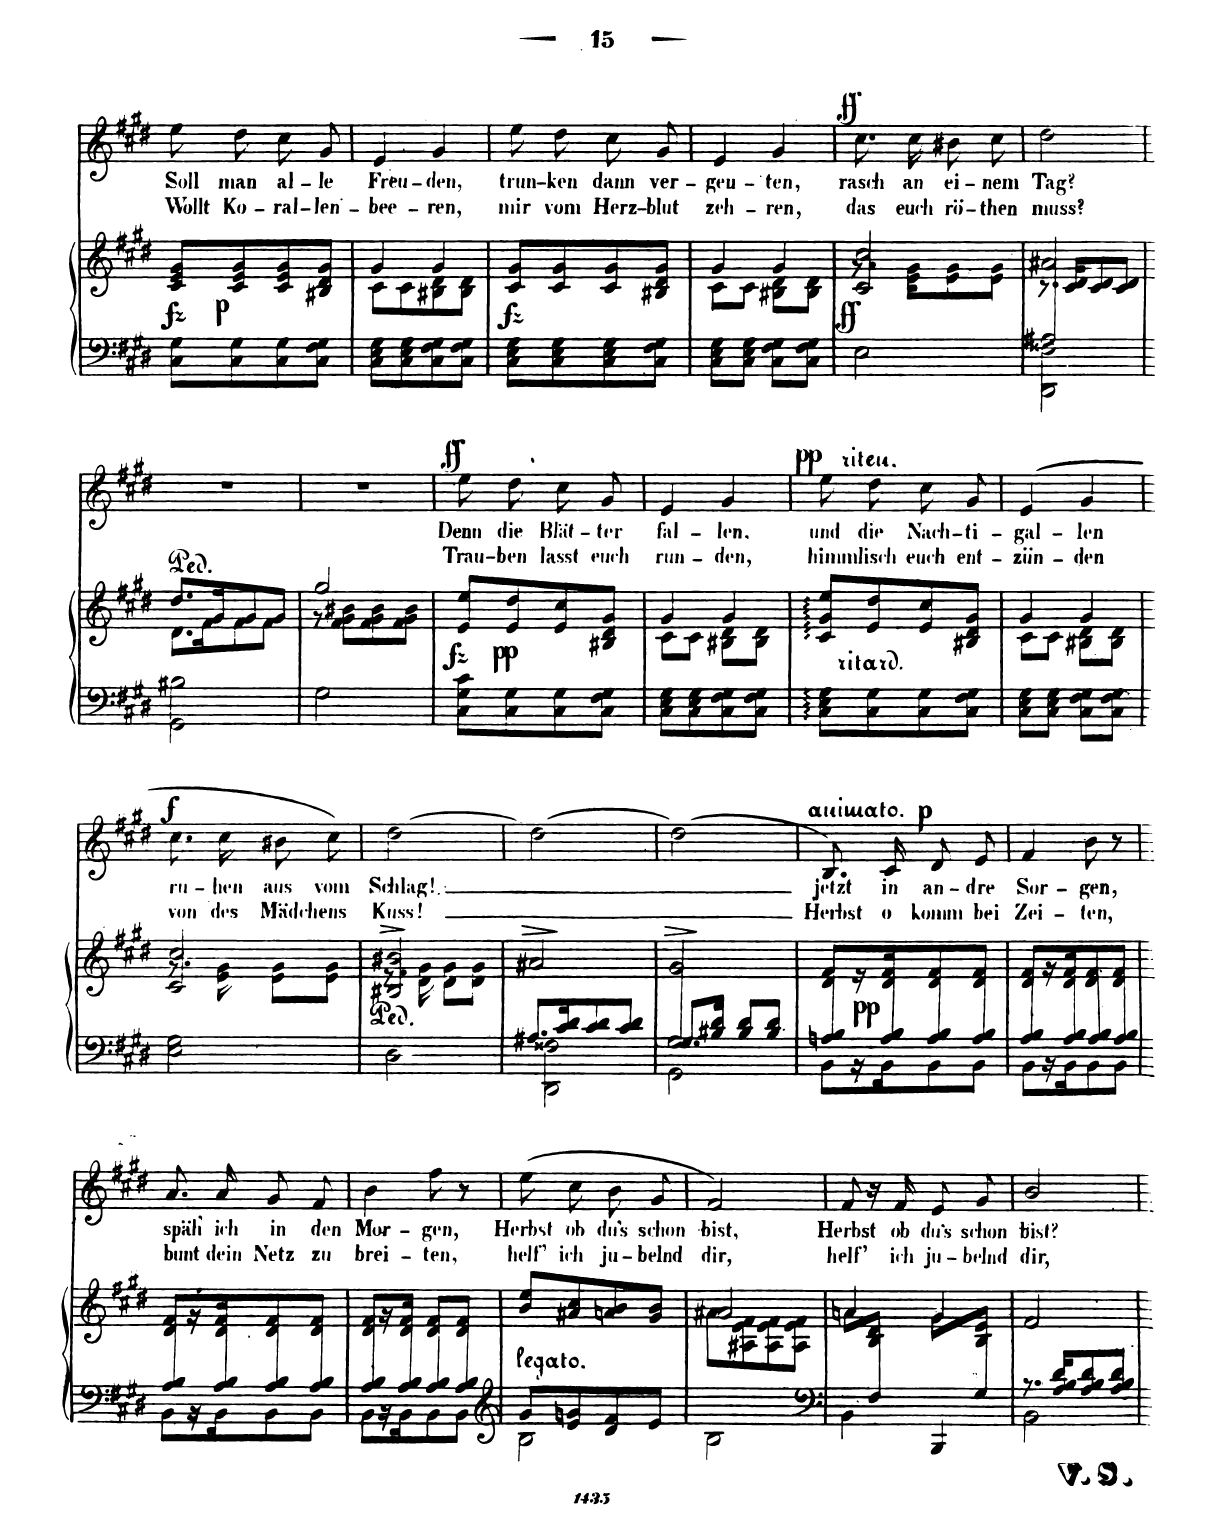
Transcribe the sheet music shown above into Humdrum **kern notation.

**kern	**kern	**dynam	**kern	**text	**text	**dynam
*part2	*part2	*part2	*part1	*part1	*part1	*part1
*staff3	*staff2	*staff2/3	*staff1	*staff1	*staff1	*staff1
*I"Pianoforte	*	*	*I"Singstimme Voice	*	*	*
*I'Pno	*	*	*	*	*	*
*clefF4	*clefG2	*	*clefG2	*	*	*
*k[f#c#g#d#]	*k[f#c#g#d#]	*	*k[f#c#g#d#]	*	*	*
*M2/4	*M2/4	*	*M2/4	*	*	*
=24	=24	=24	=24	=24	=24	=24
!	!	!LO:DY:b	!	!	!	!
8C#\ 8G#\L	8c#/ 8e/ 8g#/L	fz	8ee\L	Soll	Wollt	.
!	!	!LO:DY:b	!	!	!	!
8C#\ 8G#\	8c#/ 8e/ 8g#/	p	8dd#\J	man	Ko-	.
8C#\ 8G#\	8c#/ 8e/ 8g#/	.	8cc#/L	al-	-ral-	.
8C#\ 8F#\ 8G#\J	8B#X/ 8d#/ 8g#/J	.	8g#/J	-le	-len-	.
=25	=25	=25	=25	=25	=25	=25
*	*^	*	*	*	*	*
8C#\ 8E\ 8G#\L	4g#/	8c#\L	.	4e/	Freu-	-bee-	.
8C#\ 8E\ 8G#\	.	8c#\	.	.	.	.	.
8C#\ 8F#\ 8G#\	4g#/	8B#X\ 8d#\	.	4g#/	-den,	-ren,	.
8C#\ 8F#\ 8G#\J	.	8B#\ 8d#\J	.	.	.	.	.
=26	=26	=26	=26	=26	=26	=26	=26
!	!	!	!LO:DY:b	!	!	!	!
*	*v	*v	*	*	*	*	*
8C#\ 8E\ 8G#\L	8c#/ 8g#/L	fz	8ee\L	trun-	mir	.
8C#\ 8E\ 8G#\	8c#/ 8g#/	.	8dd#\J	-ken	vom	.
8C#\ 8E\ 8G#\	8c#/ 8g#/	.	8cc#/L	dann	Herz-	.
8C#\ 8F#\ 8G#\J	8B#X/ 8d#/ 8g#/J	.	8g#/J	ver-	-blut	.
=27	=27	=27	=27	=27	=27	=27
*	*^	*	*	*	*	*
8C#\ 8E\ 8G#\L	4g#/	8c#\L	.	4e/	-geu-	zeh-	.
8C#\ 8E\ 8G#\	.	8c#\	.	.	.	.	.
8C#\ 8F#\ 8G#\	4g#/	8B#X\ 8d#\	.	4g#/	-ten,	-ren,	.
8C#\ 8F#\ 8G#\J	.	8B#\ 8d#\J	.	.	.	.	.
=28	=28	=28	=28	=28	=28	=28	=28
!	!	!	!LO:DY:b	!	!	!	!LO:DY:a
2E\	2c#/ 2cc#/	8.r	ff	8.cc#\L	rasch	das	ff
.	.	16e\ 16g#\KL	.	16cc#\Jk	an	euch	.
.	.	8e\ 8g#\	.	8b#X\L	ei-	rö-	.
.	.	8e\ 8g#\J	.	8cc#\J	-nem	-ten	.
=29	=29	=29	=29	=29	=29	=29	=29
*^	*	*	*	*	*	*	*
2A#X/	2DD#\ 2F##X\	2a#X/	8.r	.	2dd#\	Tag?	muss?	.
.	.	.	16c#\ 16d#\KL	.	.	.	.	.
.	.	.	8c#\ 8d#\	.	.	.	.	.
.	.	.	8c#\ 8d#\J	.	.	.	.	.
*v	*v	*	*	*	*	*	*	*
=30	=30	=30	=30	=30	=30	=30	=30
2GG#\ 2B#X\	8.dd#/L	8.d#\L	.	2r	.	.	.
.	16g#/K	16f#\K	.	.	.	.	.
.	8g#/	8f#\	.	.	.	.	.
.	8g#/J	8f#\J	.	.	.	.	.
=31	=31	=31	=31	=31	=31	=31	=31
2G#\	2gg#/	8r	.	2r	.	.	.
.	.	8f#\ 8g#\ 8b#X\L	.	.	.	.	.
.	.	8f#\ 8g#\ 8b#\	.	.	.	.	.
.	.	8f#\ 8g#\ 8b#\J	.	.	.	.	.
=32	=32	=32	=32	=32	=32	=32	=32
!	!	!	!LO:DY:b	!	!	!	!LO:DY:a
*	*v	*v	*	*	*	*	*
8C#\ 8G#\ 8c#\L	8e/ 8ee/L	fz	8ee\L	Denn	Trau-	ff
!	!	!LO:DY:b	!	!	!	!
8C#\ 8G#\	8e/ 8dd#/	pp	8dd#\J	die	-ben	.
8C#\ 8G#\	8e/ 8cc#/	.	8cc#/L	Blät-	lasst	.
8C#\ 8F#\ 8G#\J	8B#X/ 8d#/ 8g#/J	.	8g#/J	-ter	euch	.
=33	=33	=33	=33	=33	=33	=33
*	*^	*	*	*	*	*
8C#\ 8E\ 8G#\L	4g#/	8c#\L	.	4e/	fal-	run-	.
8C#\ 8E\ 8G#\	.	8c#\J	.	.	.	.	.
8C#\ 8F#\ 8G#\	4g#/	8B#X\ 8d#\L	.	4g#/	-len,	-den,	.
8C#\ 8F#\ 8G#\J	.	8B#\ 8d#\J	.	.	.	.	.
=34	=34	=34	=34	=34	=34	=34	=34
!	!	!	!	!LO:TX:a:B:t=riten.	!	!	!
!	!LO:TX:b:B:t=ritard.	!	!	!	!	!	!
!	!	!	!	!	!	!	!LO:DY:a
*	*v	*v	*	*	*	*	*
8C#\: 8E\: 8G#\:L	8c#/ 8g#/ 8cc#/L	.	8ee\L	und	himm-	pp
8C#\ 8G#\	8e/ 8dd#/	.	8dd#\J	die	-lisch	.
8C#\ 8G#\	8e/ 8cc#/	.	8cc#/L	Nach-	euch	.
8C#\ 8F#\ 8G#\J	8B#X/ 8d#/ 8g#/J	.	8g#/J	-ti-	ent-	.
=35	=35	=35	=35	=35	=35	=35
*	*^	*	*	*	*	*
8C#\ 8E\ 8G#\L	4g#/	8c#\L	.	(>4e/	-gal-	-zün-	.
8C#\ 8E\ 8G#\	.	8c#\J	.	.	.	.	.
8C#\ 8F#\ 8G#\	4g#/	8B#X\ 8d#\L	.	4g#/	-len	-den	.
8C#\ 8F#\ 8G#\J	.	8B#\ 8d#\J	.	.	.	.	.
=36	=36	=36	=36	=36	=36	=36	=36
!	!	!	!	!	!	!	!LO:DY:a
2E\ 2G#\	2c#/ 2cc#/	8.r	.	8.cc#\L	ru-	von	f
.	.	16e\ 16g#\	.	16cc#\Jk	-hen	des	.
.	.	8e\ 8g#\L	.	8b#X\L	aus	Mäd-	.
.	.	8e\ 8g#\J	.	8cc#\J)	vom	-chens	.
=37	=37	=37	=37	=37	=37	=37	=37
2D#\	2B/^ 2b/^	8.r	.	[2dd#\	Schlag!	Kuss!	.
.	.	16d#\ 16g#\	.	.	.	.	.
.	.	8d#\ 8g#\L	.	.	.	.	.
.	.	8d#\ 8g#\J	.	.	.	.	.
*	*v	*v	*	*	*	*	*
=38	=38	=38	=38	=38	=38	=38
*^	*	*	*	*	*	*
8.A#X/L	2DD#\ 2F##X\	2a#X^>/	.	2dd#\_	.	.	.
16c#/ 16d#/K	.	.	.	.	.	.	.
8c#/ 8d#/	.	.	.	.	.	.	.
8c#/ 8d#/J	.	.	.	.	.	.	.
=39	=39	=39	=39	=39	=39	=39	=39
*	*^	*	*	*	*	*	*
2G#/	2GG#\	8.G#\L	2g#^>/	.	(2dd#\]	.	.	.
.	.	16B#X\ 16d#\Jk	.	.	.	.	.	.
.	.	8B#/ 8d#/L	.	.	.	.	.	.
.	.	8B#/ 8d#/J	.	.	.	.	.	.
=40	=40	=40	=40	=40	=40	=40	=40	=40
!	!	!	!	!	!LO:TX:a:B:t=animato.	!	!	!
*	*v	*v	*	*	*	*	*	*
8BB\L	8An/ 8B/	8d#/ 8f#/L	.	8.B/L)	jetzt	Herbst	.
!	!	!	!LO:DY:b	!	!	!	!
16r	16ryy	16r	pp	.	.	.	.
!	!	!	!	!	!	!	!LO:DY:a
16BB\J	16A/ 16B/	16d#/ 16f#/J	.	16c#/Jk	in	o	p
8BB\	8A/ 8B/	8d#/ 8f#/	.	8d#/L	an-	komm	.
8BB\J	8A/ 8B/	8d#/ 8f#/J	.	8e/J	-dre	bei	.
=41	=41	=41	=41	=41	=41	=41	=41
8BB\L	8A/ 8B/	8d#/ 8f#/L	.	4f#/	Sor-	Zei-	.
16r	16ryy	16r	.	.	.	.	.
16BB\J	16A/ 16B/	16d#/ 16f#/J	.	.	.	.	.
8BB\	8A/ 8B/	8d#/ 8f#/	.	8b\	-gen,	-ten,	.
8BB\J	8A/ 8B/	8d#/ 8f#/J	.	8r	.	.	.
=42	=42	=42	=42	=42	=42	=42	=42
8BB\L	8A/ 8B/	8d#/ 8f#/L	.	8.a/L	späh'	bunt	.
16r	16ryy	16r	.	.	.	.	.
16BB\J	16A/ 16B/	16d#/ 16f#/J	.	16a/Jk	ich	dein	.
8BB\	8A/ 8B/	8d#/ 8f#/	.	8g#/L	in	Netz	.
8BB\J	8A/ 8B/	8d#/ 8f#/J	.	8f#/J	den	zu	.
=43	=43	=43	=43	=43	=43	=43	=43
8BB\L	8A/ 8B/	8d#/ 8f#/L	.	4b\	Mor-	brei-	.
16r	16ryy	16r	.	.	.	.	.
16BB\J	16A/ 16B/	16d#/ 16f#/J	.	.	.	.	.
8BB\	8A/ 8B/	8d#/ 8f#/	.	8ff#\	-gen,	-ten,	.
8BB\J	8A/ 8B/	8d#/ 8f#/J	.	8r	.	.	.
=44	=44	=44	=44	=44	=44	=44	=44
*clefG2	*	*	*	*	*	*	*
!	!	!LO:TX:i:t=legato.	!	!	!	!	!
8g#/L	2B\	8b/ 8ee/L	.	(8ee\L	Herbst	helf'	.
8e/ 8gn/	.	8a#X/ 8cc#/	.	8cc#\J	ob	ich	.
8d#/ 8f#/	.	8an/ 8b/	.	8b/L	du's	ju-	.
8e/J	.	8g#/ 8b/J	.	8g#/J	schon	-belnd	.
*v	*v	*	*	*	*	*	*
=45	=45	=45	=45	=45	=45	=45
*	*^	*	*	*	*	*
2B\	2a#X/	8a#\L	.	2f#/)	bist,	dir,	.
.	.	8A#X\ 8e\ 8f#\	.	.	.	.	.
.	.	8A#\ 8e\ 8f#\	.	.	.	.	.
.	.	8A#\ 8e\ 8f#\J	.	.	.	.	.
=46	=46	=46	=46	=46	=46	=46	=46
*clefF4	*	*	*	*	*	*	*
*^	*	*	*	*	*	*	*
8r	4BB\	8a/L	4an\	.	8f#/	Herbst	helf'	.
8F#/	.	8B/ 8d#/J	.	.	16r	.	.	.
.	.	.	.	.	16f#/	ob	ich	.
8r	4BBB/	8g#/L	4g#\	.	8e/L	du's	ju-	.
8G#/	.	8B/ 8e/J	.	.	8g#/J	schon	-belnd	.
*	*	*v	*v	*	*	*	*	*
=47	=47	=47	=47	=47	=47	=47	=47
8.r	2BB\	2f#/	.	2b/	bist?	dir,	.
16A/ 16B/ 16d#/KL	.	.	.	.	.	.	.
8A/ 8B/ 8d#/	.	.	.	.	.	.	.
8A/ 8B/ 8d#/J	.	.	.	.	.	.	.
*v	*v	*	*	*	*	*	*
=	=	=	=	=	=	=
*-	*-	*-	*-	*-	*-	*-
